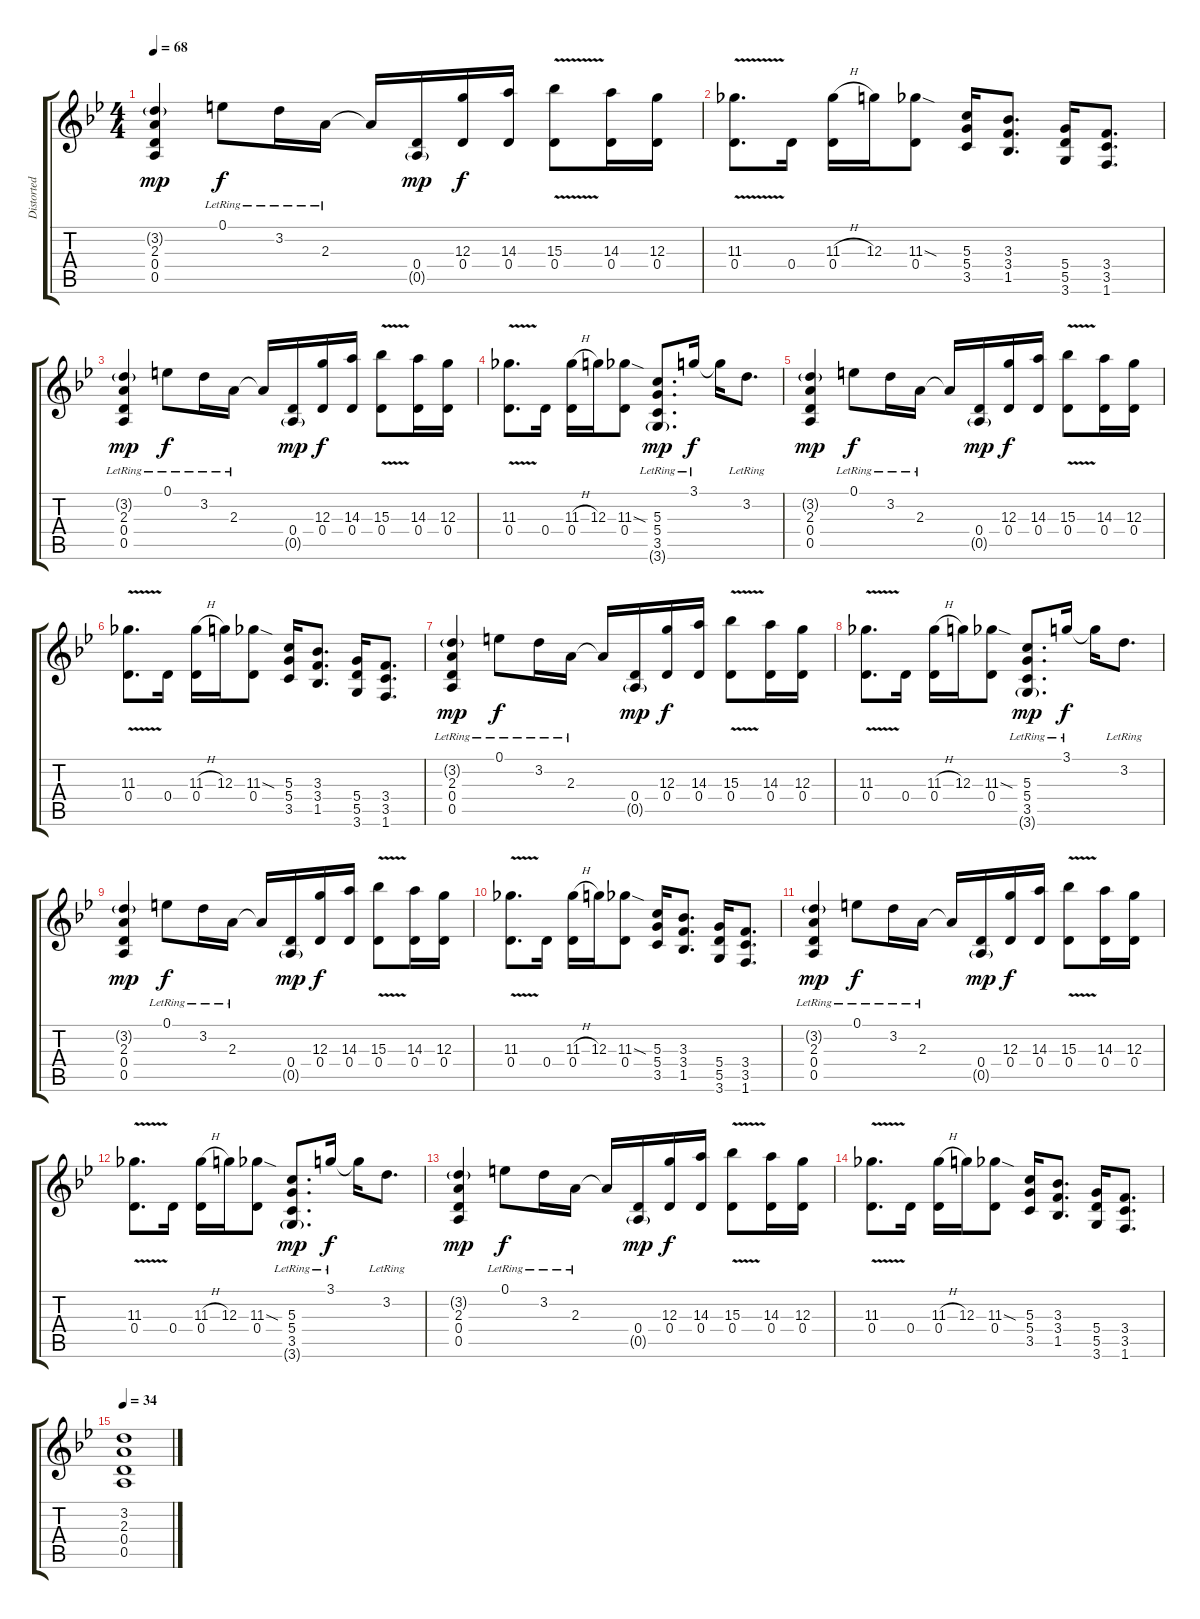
\track ("Distorted [Right]" "Distorted ") {instrument overdrivenguitar}
\staff {score tabs}
\tuning (E4 B3 G3 D3 A2 E2) {hide}
\ts (4 4)
\tempo 68
\clef g2
\ks bb
(3.2{g} 2.3 0.4 0.5).4{dy mp} 0.1{lr}.8{dy f} 3.2{lr}.16 2.3{lr}.16 2.3{t}.16 (0.4 0.5{g}).16{dy mp} (12.3 0.4).16{dy f} (14.3 0.4).16 (15.3{v} 0.4{v}).8 (14.3 0.4).16 (12.3 0.4).16 |
(11.3{v} 0.4{v}).8{d} 0.4.16 (11.3{h} 0.4).16 12.3.16 (11.3{sod} 0.4).8 (5.3 5.4 3.5).16 (3.3 3.4 1.5).8{d} (5.4 5.5 3.6).16 (3.4 3.5 1.6).8{d} |
(3.2{g lr} 2.3{lr} 0.4{lr} 0.5{lr}).4{dy mp} 0.1{lr}.8{dy f} 3.2{lr}.16 2.3{lr}.16 2.3{t}.16 (0.4 0.5{g}).16{dy mp} (12.3 0.4).16{dy f} (14.3 0.4).16 (15.3{v} 0.4{v}).8 (14.3 0.4).16 (12.3 0.4).16 |
(11.3{v} 0.4{v}).8{d} 0.4.16 (11.3{h} 0.4).16 12.3.16 (11.3{sod} 0.4).8 (5.3{lr} 5.4{lr} 3.5{lr} 3.6{g lr}).8{d dy mp} 3.1{lr}.16{dy f} 3.1{t}.16 3.2{lr}.8{d} |
(3.2{g} 2.3 0.4 0.5).4{dy mp} 0.1{lr}.8{dy f} 3.2{lr}.16 2.3{lr}.16 2.3{t}.16 (0.4 0.5{g}).16{dy mp} (12.3 0.4).16{dy f} (14.3 0.4).16 (15.3{v} 0.4{v}).8 (14.3 0.4).16 (12.3 0.4).16 |
(11.3{v} 0.4{v}).8{d} 0.4.16 (11.3{h} 0.4).16 12.3.16 (11.3{sod} 0.4).8 (5.3 5.4 3.5).16 (3.3 3.4 1.5).8{d} (5.4 5.5 3.6).16 (3.4 3.5 1.6).8{d} |
(3.2{g lr} 2.3{lr} 0.4{lr} 0.5{lr}).4{dy mp} 0.1{lr}.8{dy f} 3.2{lr}.16 2.3{lr}.16 2.3{t}.16 (0.4 0.5{g}).16{dy mp} (12.3 0.4).16{dy f} (14.3 0.4).16 (15.3{v} 0.4{v}).8 (14.3 0.4).16 (12.3 0.4).16 |
(11.3{v} 0.4{v}).8{d} 0.4.16 (11.3{h} 0.4).16 12.3.16 (11.3{sod} 0.4).8 (5.3{lr} 5.4{lr} 3.5{lr} 3.6{g lr}).8{d dy mp} 3.1{lr}.16{dy f} 3.1{t}.16 3.2{lr}.8{d} |
(3.2{g} 2.3 0.4 0.5).4{dy mp} 0.1{lr}.8{dy f} 3.2{lr}.16 2.3{lr}.16 2.3{t}.16 (0.4 0.5{g}).16{dy mp} (12.3 0.4).16{dy f} (14.3 0.4).16 (15.3{v} 0.4{v}).8 (14.3 0.4).16 (12.3 0.4).16 |
(11.3{v} 0.4{v}).8{d} 0.4.16 (11.3{h} 0.4).16 12.3.16 (11.3{sod} 0.4).8 (5.3 5.4 3.5).16 (3.3 3.4 1.5).8{d} (5.4 5.5 3.6).16 (3.4 3.5 1.6).8{d} |
(3.2{g lr} 2.3{lr} 0.4{lr} 0.5{lr}).4{dy mp} 0.1{lr}.8{dy f} 3.2{lr}.16 2.3{lr}.16 2.3{t}.16 (0.4 0.5{g}).16{dy mp} (12.3 0.4).16{dy f} (14.3 0.4).16 (15.3{v} 0.4{v}).8 (14.3 0.4).16 (12.3 0.4).16 |
(11.3{v} 0.4{v}).8{d} 0.4.16 (11.3{h} 0.4).16 12.3.16 (11.3{sod} 0.4).8 (5.3{lr} 5.4{lr} 3.5{lr} 3.6{g lr}).8{d dy mp} 3.1{lr}.16{dy f} 3.1{t}.16 3.2{lr}.8{d} |
(3.2{g} 2.3 0.4 0.5).4{dy mp} 0.1{lr}.8{dy f} 3.2{lr}.16 2.3{lr}.16 2.3{t}.16 (0.4 0.5{g}).16{dy mp} (12.3 0.4).16{dy f} (14.3 0.4).16 (15.3{v} 0.4{v}).8 (14.3 0.4).16 (12.3 0.4).16 |
(11.3{v} 0.4{v}).8{d} 0.4.16 (11.3{h} 0.4).16 12.3.16 (11.3{sod} 0.4).8 (5.3 5.4 3.5).16 (3.3 3.4 1.5).8{d} (5.4 5.5 3.6).16 (3.4 3.5 1.6).8{d} |
\tempo 34
(3.2 2.3 0.4 0.5).1
